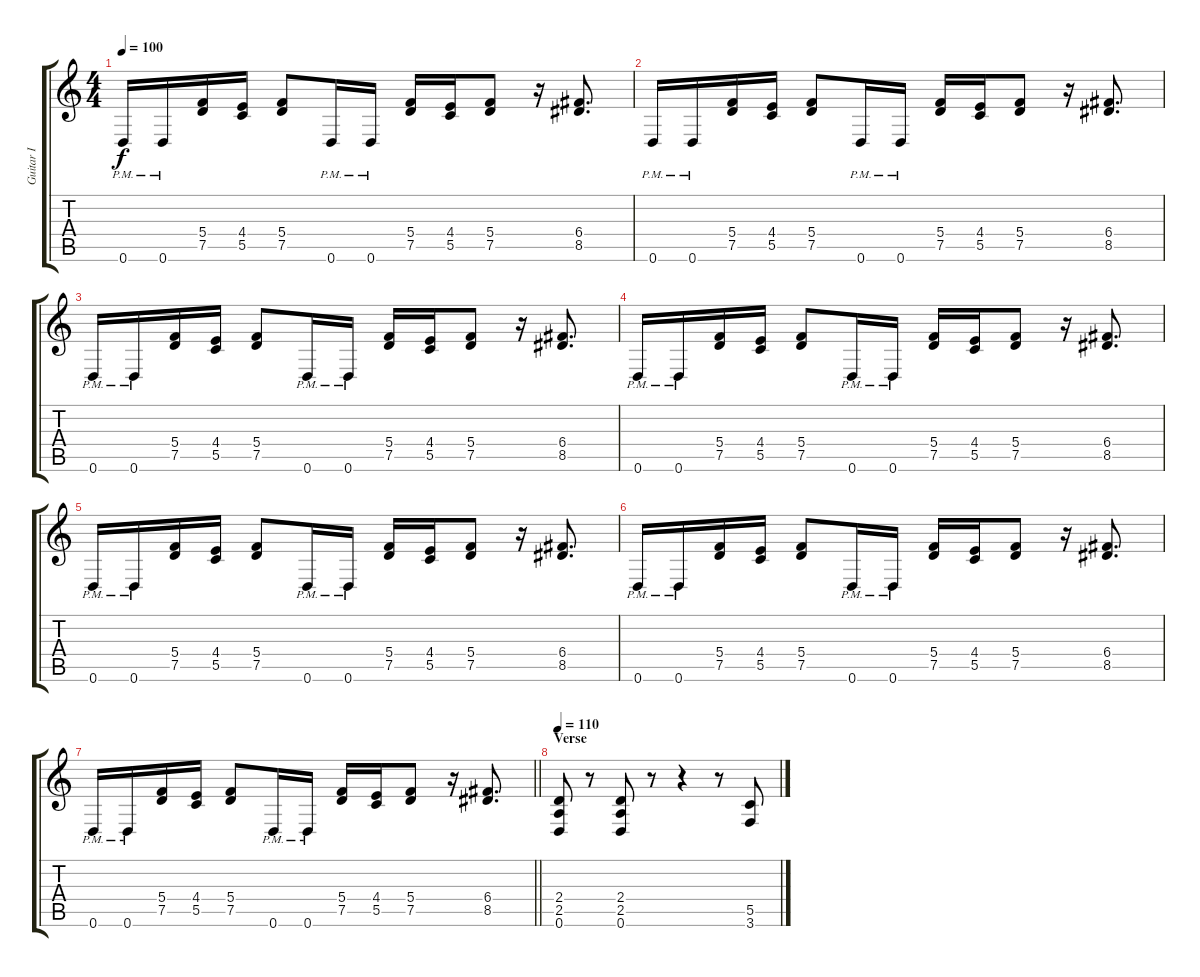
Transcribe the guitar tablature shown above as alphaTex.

\track ("Guitar I" "Guitar I") {instrument distortionguitar}
\staff {score tabs}
\tuning (D4 A3 F3 C3 G2 D2) {hide}
\ts (4 4)
\tempo 100
\clef g2
\ks c
0.6{pm}.16{dy f} 0.6{pm}.16 (5.4 7.5).16 (4.4 5.5).16 (5.4 7.5).8 0.6{pm}.16 0.6{pm}.16 (5.4 7.5).16 (4.4 5.5).16 (5.4 7.5).8 r.16 (6.4 8.5).8{d} |
0.6{pm}.16 0.6{pm}.16 (5.4 7.5).16 (4.4 5.5).16 (5.4 7.5).8 0.6{pm}.16 0.6{pm}.16 (5.4 7.5).16 (4.4 5.5).16 (5.4 7.5).8 r.16 (6.4 8.5).8{d} |
0.6{pm}.16 0.6{pm}.16 (5.4 7.5).16 (4.4 5.5).16 (5.4 7.5).8 0.6{pm}.16 0.6{pm}.16 (5.4 7.5).16 (4.4 5.5).16 (5.4 7.5).8 r.16 (6.4 8.5).8{d} |
0.6{pm}.16 0.6{pm}.16 (5.4 7.5).16 (4.4 5.5).16 (5.4 7.5).8 0.6{pm}.16 0.6{pm}.16 (5.4 7.5).16 (4.4 5.5).16 (5.4 7.5).8 r.16 (6.4 8.5).8{d} |
0.6{pm}.16 0.6{pm}.16 (5.4 7.5).16 (4.4 5.5).16 (5.4 7.5).8 0.6{pm}.16 0.6{pm}.16 (5.4 7.5).16 (4.4 5.5).16 (5.4 7.5).8 r.16 (6.4 8.5).8{d} |
0.6{pm}.16 0.6{pm}.16 (5.4 7.5).16 (4.4 5.5).16 (5.4 7.5).8 0.6{pm}.16 0.6{pm}.16 (5.4 7.5).16 (4.4 5.5).16 (5.4 7.5).8 r.16 (6.4 8.5).8{d} |
\barLineRight lightlight
0.6{pm}.16 0.6{pm}.16 (5.4 7.5).16 (4.4 5.5).16 (5.4 7.5).8 0.6{pm}.16 0.6{pm}.16 (5.4 7.5).16 (4.4 5.5).16 (5.4 7.5).8 r.16 (6.4 8.5).8{d} |
\section ("" "Verse")
\tempo 110
(2.4 2.5 0.6).8 r.8 (2.4 2.5 0.6).8 r.8 r.4 r.8 (5.5 3.6).8
